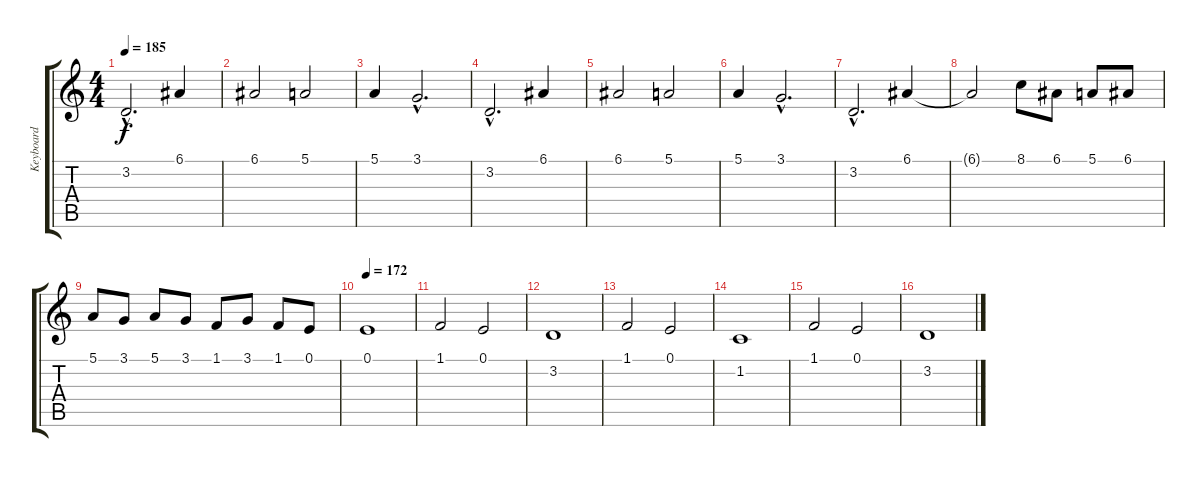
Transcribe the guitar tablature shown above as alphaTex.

\track ("Keyboard" "Keyboard") {instrument pad4choir}
\staff {score tabs}
\tuning (E4 B3 G3 D3 A2 E2) {hide}
\ts (4 4)
\tempo 185
\clef g2
\ks c
3.2{hac}.2{d dy f} 6.1.4 |
6.1.2 5.1.2 |
5.1.4 3.1{hac}.2{d} |
3.2{hac}.2{d} 6.1.4 |
6.1.2 5.1.2 |
5.1.4 3.1{hac}.2{d} |
3.2{hac}.2{d} 6.1.4 |
6.1{t}.2 8.1.8 6.1.8 5.1.8 6.1.8 |
5.1.8 3.1.8 5.1.8 3.1.8 1.1.8 3.1.8 1.1.8 0.1.8 |
\tempo 172
0.1.1 |
1.1.2 0.1.2 |
3.2.1 |
1.1.2 0.1.2 |
1.2.1 |
1.1.2 0.1.2 |
3.2.1
